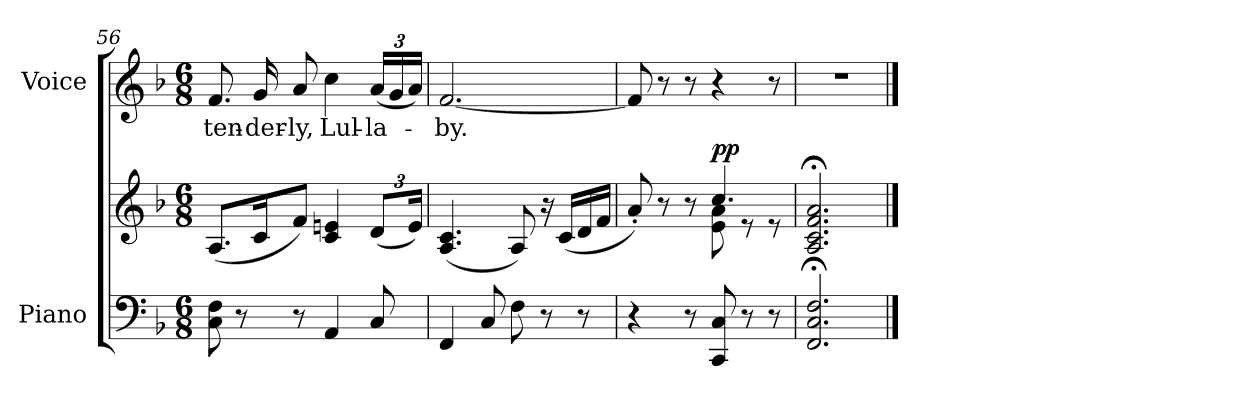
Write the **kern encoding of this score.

**kern	**kern	**dynam	**kern	**text
*part2	*part2	*part2	*part1	*part1
*staff3	*staff2	*staff2/3	*staff1	*staff1
*I"Piano	*	*	*I"Voice	*
*I'Pno	*	*	*	*
*clefF4	*clefG2	*	*clefG2	*
*k[b-]	*k[b-]	*	*k[b-]	*
*M6/8	*M6/8	*	*M6/8	*
=56	=56	=56	=56	=56
8C\ 8F\	(>8.A/L	.	8.f/	ten-
8r	.	.	.	.
.	16c/K	.	16g/	-der-
8r	8f/J)	.	8a/	-ly,
!	!	!LO:DY:b	!	!
!	!	!LO:DY:n=1:b	!	!
4AA/	4c/ 4en/	p other-dynamics	4cc\	Lul-
*	*Xbrackettup	*	*Xbrackettup	*
8C/	(>12d/L	.	(>24a/LL	-la-
.	.	.	24g/	.
.	24e/Jk)	.	24a/JJ)	.
=57	=57	=57	=57	=57
4FF/	(>4.A/ 4.c/	.	[2.f/	-by.
8C/	.	.	.	.
8F\	8A/)	.	.	.
8r	16r	.	.	.
.	(16c/LL	.	.	.
8r	16d/	.	.	.
.	16f/JJ	.	.	.
=58	=58	=58	=58	=58
*	*^	*	*	*
4r	8a'/)	4.ryy	.	8f/]	.
.	8r	.	.	8r	.
8r	8r	.	.	8r	.
!	!	!	!LO:DY:a	!	!
8CC/ 8C/	4.cc/	8e\ 8a\	pp	4r	.
8r	.	8r	.	.	.
8r	.	8r	.	8r	.
*	*v	*v	*	*	*
=59	=59	=59	=59	=59
2.FF/; 2.C/; 2.F/;	2.A/;< 2.c/;< 2.f/;< 2.a/;<	.	2.r	.
==	==	==	==	==
*-	*-	*-	*-	*-
